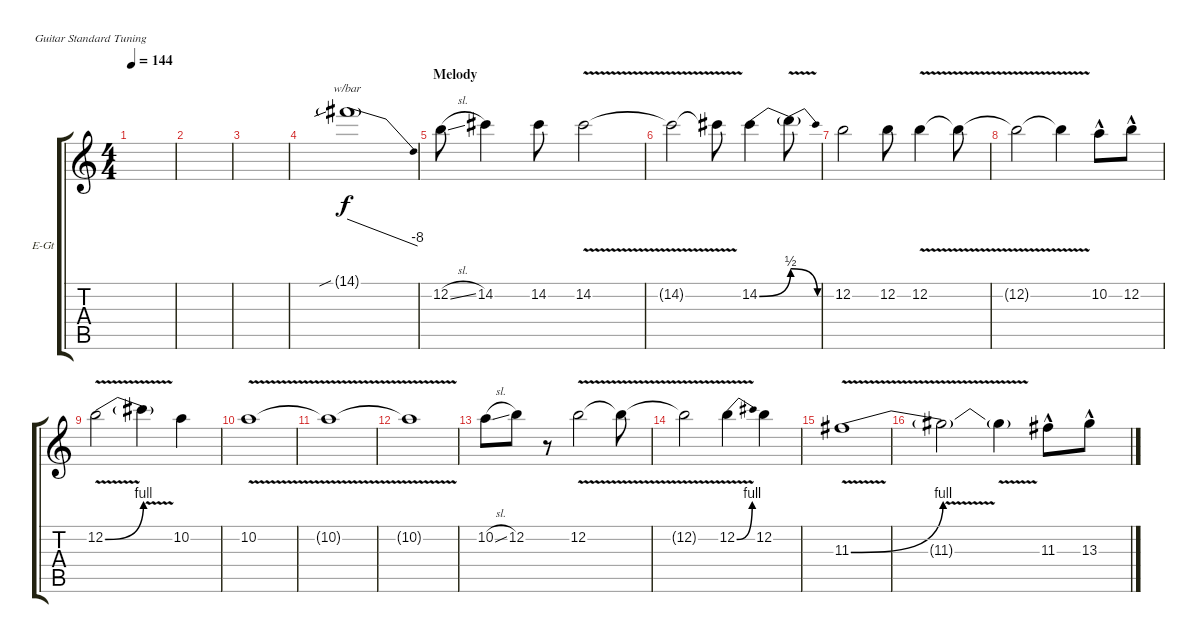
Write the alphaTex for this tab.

\bracketExtendMode groupsimilarinstruments
\firstSystemTrackNameOrientation horizontal
\otherSystemsTrackNameOrientation horizontal
\track ("Lead" "E-Gt") {instrument distortionguitar}
\staff {score tabs}
\tuning (E4 B3 G3 D3 A2 E2)
\ts (4 4)
\tempo 144
\clef g2
\ks c
|
|
|
14.1{sib g}.1{tbe (dive default 0 0 59.4 -32)} |
\section ("" "Melody")
12.2{sl}.8 14.2.4 14.2.8 14.2{v}.2 |
14.2{v t}.2 14.2{v t}.8 14.2{be (bend 0 0 15 2)}.4 14.2{be (release 0 2 15 0) v t}.8 |
12.2.2 12.2.8 12.2{v}.4 12.2{v t}.8 |
12.2{v t}.2 12.2{t}.4 10.2{hac}.8 12.2{hac}.8 |
12.2{be (bend 0 0 15 4) v}.2 12.2{v t}.4 10.2.4 |
10.2{v}.1 |
10.2{v t}.1 |
10.2{v t}.1 |
10.2{sl}.8 12.2.8 r.8 12.2{v}.2 12.2{v t}.8 |
12.2{v t}.2 12.2{be (bend 0 0 15 4) v}.4 12.2.4 |
11.3{be (bend 0 0 0.6 4) v}.1 |
11.3{v t}.2 11.3{v t}.4 11.3{hac}.8 13.3{hac}.8
